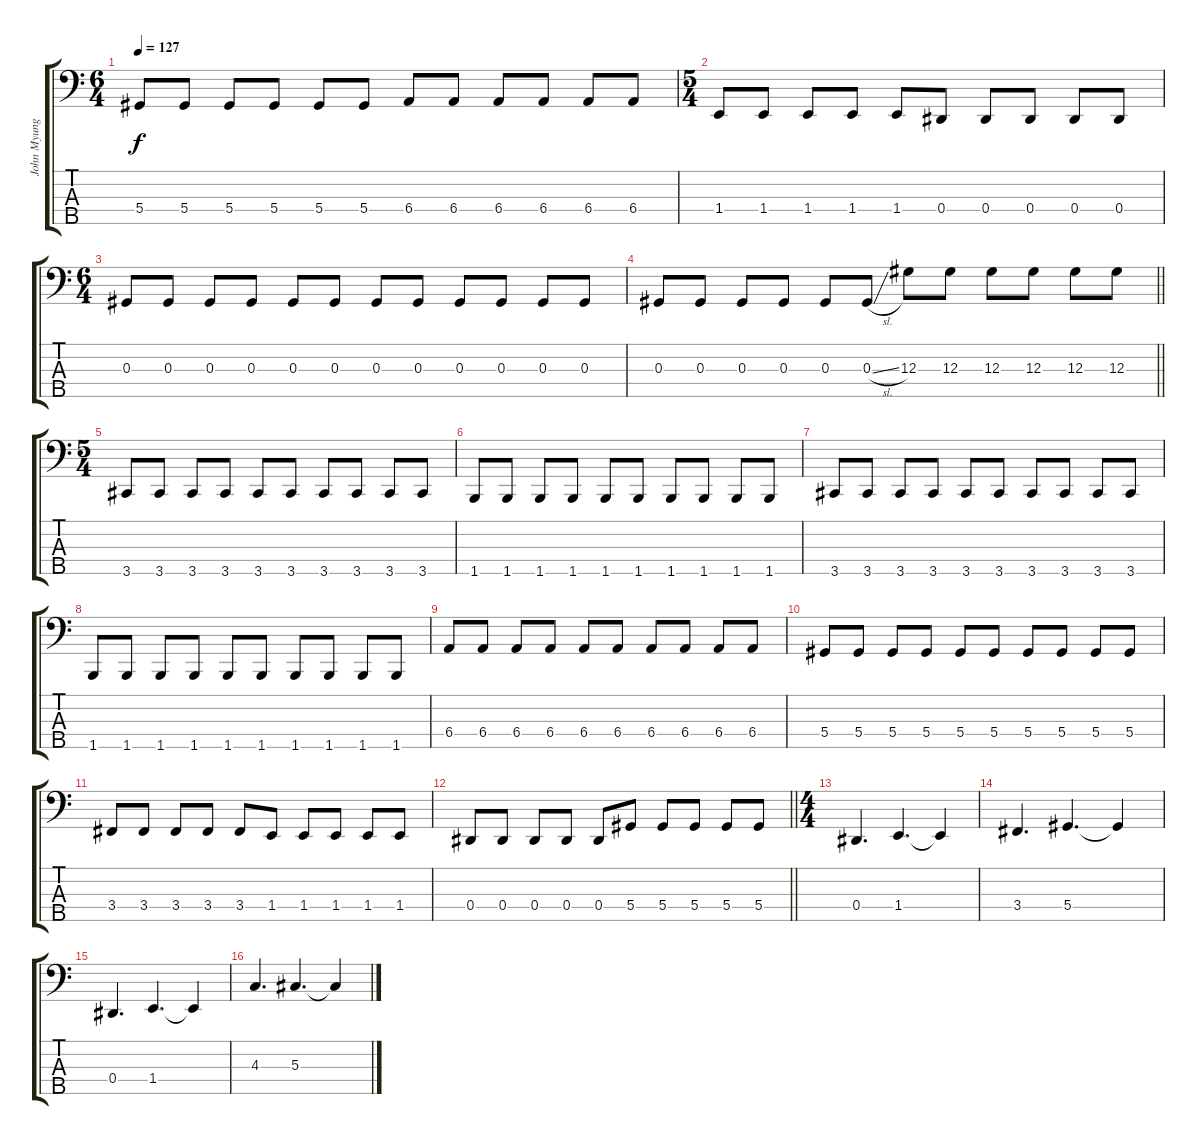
\track ("John Myung" "John Myung") {instrument electricbassfinger}
\staff {score tabs}
\tuning (Gb2 Db2 Ab1 Eb1 Bb0) {hide}
\ts (6 4)
\tempo 127
\clef f4
\ks c
5.4.8{dy f} 5.4.8 5.4.8 5.4.8 5.4.8 5.4.8 6.4.8 6.4.8 6.4.8 6.4.8 6.4.8 6.4.8 |
\ts (5 4)
1.4.8 1.4.8 1.4.8 1.4.8 1.4.8 0.4.8 0.4.8 0.4.8 0.4.8 0.4.8 |
\ts (6 4)
0.3.8 0.3.8 0.3.8 0.3.8 0.3.8 0.3.8 0.3.8 0.3.8 0.3.8 0.3.8 0.3.8 0.3.8 |
\barLineRight lightlight
0.3.8 0.3.8 0.3.8 0.3.8 0.3.8 0.3{sl}.8 12.3.8 12.3.8 12.3.8 12.3.8 12.3.8 12.3.8 |
\ts (5 4)
3.5.8 3.5.8 3.5.8 3.5.8 3.5.8 3.5.8 3.5.8 3.5.8 3.5.8 3.5.8 |
1.5.8 1.5.8 1.5.8 1.5.8 1.5.8 1.5.8 1.5.8 1.5.8 1.5.8 1.5.8 |
3.5.8 3.5.8 3.5.8 3.5.8 3.5.8 3.5.8 3.5.8 3.5.8 3.5.8 3.5.8 |
1.5.8 1.5.8 1.5.8 1.5.8 1.5.8 1.5.8 1.5.8 1.5.8 1.5.8 1.5.8 |
6.4.8 6.4.8 6.4.8 6.4.8 6.4.8 6.4.8 6.4.8 6.4.8 6.4.8 6.4.8 |
5.4.8 5.4.8 5.4.8 5.4.8 5.4.8 5.4.8 5.4.8 5.4.8 5.4.8 5.4.8 |
3.4.8 3.4.8 3.4.8 3.4.8 3.4.8 1.4.8 1.4.8 1.4.8 1.4.8 1.4.8 |
\barLineRight lightlight
0.4.8 0.4.8 0.4.8 0.4.8 0.4.8 5.4.8 5.4.8 5.4.8 5.4.8 5.4.8 |
\ts (4 4)
0.4.4{d} 1.4.4{d} 1.4{t}.4 |
3.4.4{d} 5.4.4{d} 5.4{t}.4 |
0.4.4{d} 1.4.4{d} 1.4{t}.4 |
4.3.4{d} 5.3.4{d} 5.3{t}.4
